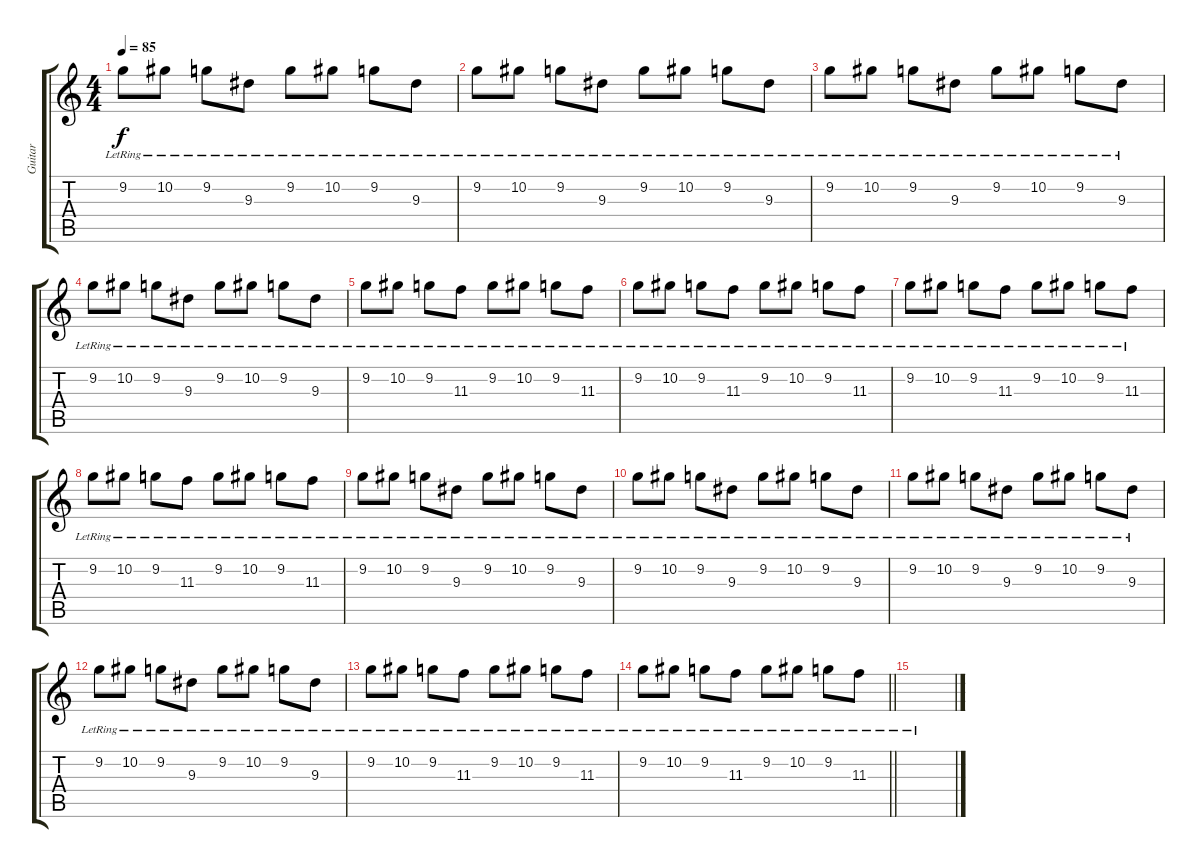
\track ("Guitar" "Guitar") {instrument acousticguitarsteel}
\staff {score tabs}
\tuning (Eb4 Bb3 Gb3 Db3 Ab2 Eb2) {hide}
\ts (4 4)
\tempo 85
\clef g2
\ks c
9.2{lr}.8{dy f} 10.2{lr}.8 9.2{lr}.8 9.3{lr}.8 9.2{lr}.8 10.2{lr}.8 9.2{lr}.8 9.3{lr}.8 |
9.2{lr}.8 10.2{lr}.8 9.2{lr}.8 9.3{lr}.8 9.2{lr}.8 10.2{lr}.8 9.2{lr}.8 9.3{lr}.8 |
9.2{lr}.8 10.2{lr}.8 9.2{lr}.8 9.3{lr}.8 9.2{lr}.8 10.2{lr}.8 9.2{lr}.8 9.3{lr}.8 |
9.2{lr}.8 10.2{lr}.8 9.2{lr}.8 9.3{lr}.8 9.2{lr}.8 10.2{lr}.8 9.2{lr}.8 9.3{lr}.8 |
9.2{lr}.8 10.2{lr}.8 9.2{lr}.8 11.3{lr}.8 9.2{lr}.8 10.2{lr}.8 9.2{lr}.8 11.3{lr}.8 |
9.2{lr}.8 10.2{lr}.8 9.2{lr}.8 11.3{lr}.8 9.2{lr}.8 10.2{lr}.8 9.2{lr}.8 11.3{lr}.8 |
9.2{lr}.8 10.2{lr}.8 9.2{lr}.8 11.3{lr}.8 9.2{lr}.8 10.2{lr}.8 9.2{lr}.8 11.3{lr}.8 |
9.2{lr}.8 10.2{lr}.8 9.2{lr}.8 11.3{lr}.8 9.2{lr}.8 10.2{lr}.8 9.2{lr}.8 11.3{lr}.8 |
9.2{lr}.8 10.2{lr}.8 9.2{lr}.8 9.3{lr}.8 9.2{lr}.8 10.2{lr}.8 9.2{lr}.8 9.3{lr}.8 |
9.2{lr}.8 10.2{lr}.8 9.2{lr}.8 9.3{lr}.8 9.2{lr}.8 10.2{lr}.8 9.2{lr}.8 9.3{lr}.8 |
9.2{lr}.8 10.2{lr}.8 9.2{lr}.8 9.3{lr}.8 9.2{lr}.8 10.2{lr}.8 9.2{lr}.8 9.3{lr}.8 |
9.2{lr}.8 10.2{lr}.8 9.2{lr}.8 9.3{lr}.8 9.2{lr}.8 10.2{lr}.8 9.2{lr}.8 9.3{lr}.8 |
9.2{lr}.8 10.2{lr}.8 9.2{lr}.8 11.3{lr}.8 9.2{lr}.8 10.2{lr}.8 9.2{lr}.8 11.3{lr}.8 |
\barLineRight lightlight
9.2{lr}.8 10.2{lr}.8 9.2{lr}.8 11.3{lr}.8 9.2{lr}.8 10.2{lr}.8 9.2{lr}.8 11.3{lr}.8 |
\section ("" "")
